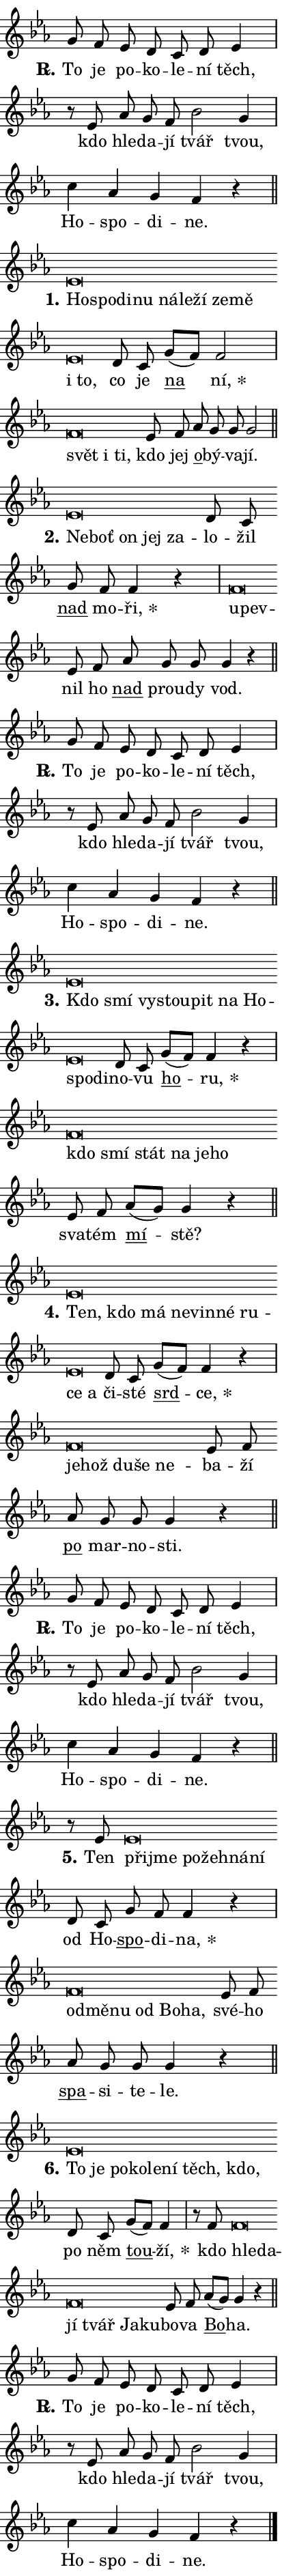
\version "2.24.0"
\header { tagline = "" }
\paper {
  indent = 0\cm
  top-margin = 0\cm
  right-margin = 0.13\cm % to fit lyric hyphens
  bottom-margin = 0\cm
  left-margin = 0\cm
  paper-width = 7\cm
  page-breaking = #ly:one-page-breaking
  system-system-spacing.basic-distance = #11
  score-system-spacing.basic-distance = #11
  ragged-last = ##f
}


%% Author: Thomas Morley
%% https://lists.gnu.org/archive/html/lilypond-user/2020-05/msg00002.html
#(define (line-position grob)
"Returns position of @var[grob} in current system:
   @code{'start}, if at first time-step
   @code{'end}, if at last time-step
   @code{'middle} otherwise
"
  (let* ((col (ly:item-get-column grob))
         (ln (ly:grob-object col 'left-neighbor))
         (rn (ly:grob-object col 'right-neighbor))
         (col-to-check-left (if (ly:grob? ln) ln col))
         (col-to-check-right (if (ly:grob? rn) rn col))
         (break-dir-left
           (and
             (ly:grob-property col-to-check-left 'non-musical #f)
             (ly:item-break-dir col-to-check-left)))
         (break-dir-right
           (and
             (ly:grob-property col-to-check-right 'non-musical #f)
             (ly:item-break-dir col-to-check-right))))
        (cond ((eqv? 1 break-dir-left) 'start)
              ((eqv? -1 break-dir-right) 'end)
              (else 'middle))))

#(define (tranparent-at-line-position vctor)
  (lambda (grob)
  "Relying on @code{line-position} select the relevant enry from @var{vctor}.
Used to determine transparency,"
    (case (line-position grob)
      ((end) (not (vector-ref vctor 0)))
      ((middle) (not (vector-ref vctor 1)))
      ((start) (not (vector-ref vctor 2))))))

noteHeadBreakVisibility =
#(define-music-function (break-visibility)(vector?)
"Makes @code{NoteHead}s transparent relying on @var{break-visibility}"
#{
  \override NoteHead.transparent =
    #(tranparent-at-line-position break-visibility)
#})

#(define delete-ledgers-for-transparent-note-heads
  (lambda (grob)
    "Reads whether a @code{NoteHead} is transparent.
If so this @code{NoteHead} is removed from @code{'note-heads} from
@var{grob}, which is supposed to be @code{LedgerLineSpanner}.
As a result ledgers are not printed for this @code{NoteHead}"
    (let* ((nhds-array (ly:grob-object grob 'note-heads))
           (nhds-list
             (if (ly:grob-array? nhds-array)
                 (ly:grob-array->list nhds-array)
                 '()))
           ;; Relies on the transparent-property being done before
           ;; Staff.LedgerLineSpanner.after-line-breaking is executed.
           ;; This is fragile ...
           (to-keep
             (remove
               (lambda (nhd)
                 (ly:grob-property nhd 'transparent #f))
               nhds-list)))
      ;; TODO find a better method to iterate over grob-arrays, similiar
      ;; to filter/remove etc for lists
      ;; For now rebuilt from scratch
      (set! (ly:grob-object grob 'note-heads)  '())
      (for-each
        (lambda (nhd)
          (ly:pointer-group-interface::add-grob grob 'note-heads nhd))
        to-keep))))

squashNotes = {
  \override NoteHead.X-extent = #'(-0.2 . 0.2)
  \override NoteHead.Y-extent = #'(-0.75 . 0)
  \override NoteHead.stencil =
    #(lambda (grob)
       (let ((pos (ly:grob-property grob 'staff-position)))
         (begin
           (if (< pos -7) (display "ERROR: Lower brevis then expected\n") (display "OK: Expected brevis position\n"))
           (if (<= pos -6) ly:text-interface::print ly:note-head::print))))
}
unSquashNotes = {
  \revert NoteHead.X-extent
  \revert NoteHead.Y-extent
  \revert NoteHead.stencil
}

hideNotes = \noteHeadBreakVisibility #begin-of-line-visible
unHideNotes = \noteHeadBreakVisibility #all-visible

% work-around for resetting accidentals
% https://lilypond.org/doc/v2.23/Documentation/notation/displaying-rhythms#unmetered-music
cadenzaMeasure = {
  \cadenzaOff
  \partial 1024 s1024
  \cadenzaOn
}

#(define-markup-command (accent layout props text) (markup?)
  "Underline accented syllable"
  (interpret-markup layout props
    #{\markup \override #'(offset . 4.3) \underline { #text }#}))

responsum = \markup \concat {
  "R" \hspace #-1.05 \path #0.1 #'((moveto 0 0.07) (lineto 0.9 0.8)) \hspace #0.05 "."
}

spaceSize = #0.6828661417322834 % exact space size for TeX Gyre Schola

\layout {
  \context {
    \Staff
    \remove "Time_signature_engraver"
    \override LedgerLineSpanner.after-line-breaking = #delete-ledgers-for-transparent-note-heads
  }
  \context {
    \Lyrics {
      \override LyricSpace.minimum-distance = \spaceSize
      \override LyricText.font-name = #"TeX Gyre Schola"
      \override LyricText.font-size = 1
      \override StanzaNumber.font-name = #"TeX Gyre Schola Bold"
      \override StanzaNumber.font-size = 1
    }
  }
  \context {
    \Score 
    \override NoteHead.text =
      #(lambda (grob) 
        (let ((pos (ly:grob-property grob 'staff-position)))
          #{\markup {
            \combine
              \halign #-0.55 \raise #(if (= pos -6) 0 0.5) \override #'(thickness . 2) \draw-line #'(3.2 . 0)
              \musicglyph "noteheads.sM1"
          }#}))
  }
}

% magnetic-lyrics.ily
%
%   written by
%     Jean Abou Samra <jean@abou-samra.fr>
%     Werner Lemberg <wl@gnu.org>
%
%   adapted by
%     Jiri Hon <jiri.hon@gmail.com>
%
% Version 2022-Apr-15

% https://www.mail-archive.com/lilypond-user@gnu.org/msg149350.html

#(define (Left_hyphen_pointer_engraver context)
   "Collect syllable-hyphen-syllable occurrences in lyrics and store
them in properties.  This engraver only looks to the left.  For
example, if the lyrics input is @code{foo -- bar}, it does the
following.

@itemize @bullet
@item
Set the @code{text} property of the @code{LyricHyphen} grob between
@q{foo} and @q{bar} to @code{foo}.

@item
Set the @code{left-hyphen} property of the @code{LyricText} grob with
text @q{foo} to the @code{LyricHyphen} grob between @q{foo} and
@q{bar}.
@end itemize

Use this auxiliary engraver in combination with the
@code{lyric-@/text::@/apply-@/magnetic-@/offset!} hook."
   (let ((hyphen #f)
         (text #f))
     (make-engraver
      (acknowledgers
       ((lyric-syllable-interface engraver grob source-engraver)
        (set! text grob)))
      (end-acknowledgers
       ((lyric-hyphen-interface engraver grob source-engraver)
        ;(when (not (grob::has-interface grob 'lyric-space-interface))
          (set! hyphen grob)));)
      ((stop-translation-timestep engraver)
       (when (and text hyphen)
         (ly:grob-set-object! text 'left-hyphen hyphen))
       (set! text #f)
       (set! hyphen #f)))))

#(define (lyric-text::apply-magnetic-offset! grob)
   "If the space between two syllables is less than the value in
property @code{LyricText@/.details@/.squash-threshold}, move the right
syllable to the left so that it gets concatenated with the left
syllable.

Use this function as a hook for
@code{LyricText@/.after-@/line-@/breaking} if the
@code{Left_@/hyphen_@/pointer_@/engraver} is active."
   (let ((hyphen (ly:grob-object grob 'left-hyphen #f)))
     (when hyphen
       (let ((left-text (ly:spanner-bound hyphen LEFT)))
         (when (grob::has-interface left-text 'lyric-syllable-interface)
           (let* ((common (ly:grob-common-refpoint grob left-text X))
                  (this-x-ext (ly:grob-extent grob common X))
                  (left-x-ext
                   (begin
                     ;; Trigger magnetism for left-text.
                     (ly:grob-property left-text 'after-line-breaking)
                     (ly:grob-extent left-text common X)))
                  ;; `delta` is the gap width between two syllables.
                  (delta (- (interval-start this-x-ext)
                            (interval-end left-x-ext)))
                  (details (ly:grob-property grob 'details))
                  (threshold (assoc-get 'squash-threshold details 0.2)))
             (when (< delta threshold)
               (let* (;; We have to manipulate the input text so that
                      ;; ligatures crossing syllable boundaries are not
                      ;; disabled.  For languages based on the Latin
                      ;; script this is essentially a beautification.
                      ;; However, for non-Western scripts it can be a
                      ;; necessity.
                      (lt (ly:grob-property left-text 'text))
                      (rt (ly:grob-property grob 'text))
                      (is-space (grob::has-interface hyphen 'lyric-space-interface))
                      (space (if is-space " " ""))
                      (extra-delta (if is-space spaceSize 0))
                      ;; Append new syllable.
                      (ltrt-space (if (and (string? lt) (string? rt))
                                (string-append lt space rt)
                                (make-concat-markup (list lt space rt))))
                      ;; Right-align `ltrt` to the right side.
                      (ltrt-space-markup (grob-interpret-markup
                               grob
                               (make-translate-markup
                                (cons (interval-length this-x-ext) 0)
                                (make-right-align-markup ltrt-space)))))
                 (begin
                   ;; Don't print `left-text`.
                   (ly:grob-set-property! left-text 'stencil #f)
                   ;; Set text and stencil (which holds all collected
                   ;; syllables so far) and shift it to the left.
                   (ly:grob-set-property! grob 'text ltrt-space)
                   (ly:grob-set-property! grob 'stencil ltrt-space-markup)
                   (ly:grob-translate-axis! grob (- (- delta extra-delta)) X))))))))))


#(define (lyric-hyphen::displace-bounds-first grob)
   ;; Make very sure this callback isn't triggered too early.
   (let ((left (ly:spanner-bound grob LEFT))
         (right (ly:spanner-bound grob RIGHT)))
     (ly:grob-property left 'after-line-breaking)
     (ly:grob-property right 'after-line-breaking)
     (ly:lyric-hyphen::print grob)))

squashThreshold = #0.4

\layout {
  \context {
    \Lyrics
    \consists #Left_hyphen_pointer_engraver
    \override LyricText.after-line-breaking =
      #lyric-text::apply-magnetic-offset!
    \override LyricHyphen.stencil = #lyric-hyphen::displace-bounds-first
    \override LyricText.details.squash-threshold = \squashThreshold
    \override LyricHyphen.minimum-distance = 0
    \override LyricHyphen.minimum-length = \squashThreshold
  }
}

squashText = \override LyricText.details.squash-threshold = 9999
unSquashText = \override LyricText.details.squash-threshold = \squashThreshold

leftText = \override LyricText.self-alignment-X = #LEFT
unLeftText = \revert LyricText.self-alignment-X

starOffset = #(lambda (grob) 
                (let ((x_offset (ly:self-alignment-interface::aligned-on-x-parent grob)))
                  (if (= x_offset 0) 0 (+ x_offset 1.2))))

star = #(define-music-function (syllable)(string?)
"Append star separator at the end of a syllable"
#{
  \once \override LyricText.X-offset = #starOffset
  \lyricmode { \markup {
    #syllable
    \override #'((font-name . "TeX Gyre Schola Bold")) \hspace #0.2 \lower #0.65 \larger "*"
  } }
#})

starAccent = #(define-music-function (syllable)(string?)
"Append star separator at the end of a syllable and make accent"
#{
  \once \override LyricText.X-offset = #starOffset
  \lyricmode { \markup {
    \accent #syllable
    \override #'((font-name . "TeX Gyre Schola Bold")) \hspace #0.2 \lower #0.65 \larger "*"
  } }
#})

breath = #(define-music-function (syllable)(string?)
"Append breathing indicator at the end of a syllable"
#{
  \lyricmode { \markup { #syllable "+" } }
#})

optionalBreath = #(define-music-function (syllable)(string?)
"Append optional breathing indicator at the end of a syllable"
#{
  \lyricmode { \markup { #syllable "(+)" } }
#})


\score {
    <<
        \new Voice = "melody" { \cadenzaOn \key es \major \relative { g'8 f es d c d es4 \cadenzaMeasure \bar "|" r8 es as g f \bar "" bes2 g4 \cadenzaMeasure \bar "|" c as g f r \cadenzaMeasure \bar "||" \break } }
        \new Lyrics \lyricsto "melody" { \lyricmode { \set stanza = \responsum
To je po -- ko -- le -- ní těch, kdo hle -- da -- jí tvář tvou, Ho -- spo -- di -- ne. } }
    >>
    \layout {}
}

\score {
    <<
        \new Voice = "melody" { \cadenzaOn \key es \major \relative { \squashNotes es'\breve*1/16 \hideNotes \breve*1/16 \bar "" \breve*1/16 \bar "" \breve*1/16 \bar "" \breve*1/16 \bar "" \breve*1/16 \bar "" \breve*1/16 \bar "" \breve*1/16 \bar "" \breve*1/16 \bar "" \breve*1/16 \breve*1/16 \bar "" \unHideNotes \unSquashNotes d8 c \bar "" g'[( f)] f2 \cadenzaMeasure \bar "|" \squashNotes f\breve*1/16 \hideNotes \breve*1/16 \breve*1/16 \bar "" \unHideNotes \unSquashNotes es8 f \bar "" as g g g2 \cadenzaMeasure \bar "||" \break } }
        \new Lyrics \lyricsto "melody" { \lyricmode { \set stanza = "1."
\leftText Ho -- \squashText spo -- di -- nu ná -- le -- ží ze -- mě i to, \unLeftText \unSquashText co je \markup \accent na \star ní, \leftText svět \squashText i ti, \unLeftText \unSquashText kdo jej \markup \accent o -- bý -- va -- jí. } }
    >>
    \layout {}
}

\score {
    <<
        \new Voice = "melody" { \cadenzaOn \key es \major \relative { \squashNotes es'\breve*1/16 \hideNotes \breve*1/16 \bar "" \breve*1/16 \bar "" \breve*1/16 \breve*1/16 \bar "" \unHideNotes \unSquashNotes d8 c \bar "" g' f f4 r \cadenzaMeasure \bar "|" \squashNotes f\breve*1/16 \hideNotes \breve*1/16 \bar "" \unHideNotes \unSquashNotes es8 f \bar "" as g g g4 r \cadenzaMeasure \bar "||" \break } }
        \new Lyrics \lyricsto "melody" { \lyricmode { \set stanza = "2."
\leftText Ne -- \squashText boť on jej za -- \unLeftText \unSquashText lo -- žil \markup \accent nad mo -- \star ři, \leftText u -- \squashText pev -- \unLeftText \unSquashText nil ho \markup \accent nad prou -- dy vod. } }
    >>
    \layout {}
}

\score {
    <<
        \new Voice = "melody" { \cadenzaOn \key es \major \relative { g'8 f es d c d es4 \cadenzaMeasure \bar "|" r8 es as g f \bar "" bes2 g4 \cadenzaMeasure \bar "|" c as g f r \cadenzaMeasure \bar "||" \break } }
        \new Lyrics \lyricsto "melody" { \lyricmode { \set stanza = \responsum
To je po -- ko -- le -- ní těch, kdo hle -- da -- jí tvář tvou, Ho -- spo -- di -- ne. } }
    >>
    \layout {}
}

\score {
    <<
        \new Voice = "melody" { \cadenzaOn \key es \major \relative { \squashNotes es'\breve*1/16 \hideNotes \breve*1/16 \bar "" \breve*1/16 \bar "" \breve*1/16 \bar "" \breve*1/16 \bar "" \breve*1/16 \bar "" \breve*1/16 \bar "" \breve*1/16 \breve*1/16 \bar "" \unHideNotes \unSquashNotes d8 c \bar "" g'[( f)] f4 r \cadenzaMeasure \bar "|" \squashNotes f\breve*1/16 \hideNotes \breve*1/16 \bar "" \breve*1/16 \bar "" \breve*1/16 \bar "" \breve*1/16 \breve*1/16 \bar "" \unHideNotes \unSquashNotes es8 f \bar "" as[( g)] g4 r \cadenzaMeasure \bar "||" \break } }
        \new Lyrics \lyricsto "melody" { \lyricmode { \set stanza = "3."
\leftText Kdo \squashText smí vy -- stou -- pit na Ho -- spo -- di -- \unLeftText \unSquashText no -- vu \markup \accent ho -- \star ru, \leftText kdo \squashText smí stát na je -- ho \unLeftText \unSquashText sva -- tém \markup \accent mí -- stě? } }
    >>
    \layout {}
}

\score {
    <<
        \new Voice = "melody" { \cadenzaOn \key es \major \relative { \squashNotes es'\breve*1/16 \hideNotes \breve*1/16 \bar "" \breve*1/16 \bar "" \breve*1/16 \bar "" \breve*1/16 \bar "" \breve*1/16 \bar "" \breve*1/16 \bar "" \breve*1/16 \breve*1/16 \bar "" \unHideNotes \unSquashNotes d8 c \bar "" g'[( f)] f4 r \cadenzaMeasure \bar "|" \squashNotes f\breve*1/16 \hideNotes \breve*1/16 \bar "" \breve*1/16 \bar "" \breve*1/16 \breve*1/16 \bar "" \unHideNotes \unSquashNotes es8 f \bar "" as g g g4 r \cadenzaMeasure \bar "||" \break } }
        \new Lyrics \lyricsto "melody" { \lyricmode { \set stanza = "4."
\leftText Ten, \squashText kdo má ne -- vin -- né ru -- ce a \unLeftText \unSquashText či -- sté \markup \accent srd -- \star ce, \leftText je -- \squashText hož du -- še ne -- \unLeftText \unSquashText ba -- ží \markup \accent po mar -- no -- sti. } }
    >>
    \layout {}
}

\score {
    <<
        \new Voice = "melody" { \cadenzaOn \key es \major \relative { g'8 f es d c d es4 \cadenzaMeasure \bar "|" r8 es as g f \bar "" bes2 g4 \cadenzaMeasure \bar "|" c as g f r \cadenzaMeasure \bar "||" \break } }
        \new Lyrics \lyricsto "melody" { \lyricmode { \set stanza = \responsum
To je po -- ko -- le -- ní těch, kdo hle -- da -- jí tvář tvou, Ho -- spo -- di -- ne. } }
    >>
    \layout {}
}

\score {
    <<
        \new Voice = "melody" { \cadenzaOn \key es \major \relative { r8 es'8 \squashNotes es\breve*1/16 \hideNotes \breve*1/16 \bar "" \breve*1/16 \bar "" \breve*1/16 \bar "" \breve*1/16 \breve*1/16 \bar "" \unHideNotes \unSquashNotes d8 c \bar "" g' f f4 r \cadenzaMeasure \bar "|" \squashNotes f\breve*1/16 \hideNotes \breve*1/16 \bar "" \breve*1/16 \bar "" \breve*1/16 \bar "" \breve*1/16 \breve*1/16 \bar "" \unHideNotes \unSquashNotes es8 f \bar "" as g g g4 r \cadenzaMeasure \bar "||" \break } }
        \new Lyrics \lyricsto "melody" { \lyricmode { \set stanza = "5."
Ten \leftText při -- \squashText jme po -- žeh -- ná -- ní \unLeftText \unSquashText od Ho -- \markup \accent spo -- di -- \star na, \leftText od -- \squashText mě -- nu od Bo -- ha, \unLeftText \unSquashText své -- ho \markup \accent spa -- si -- te -- le. } }
    >>
    \layout {}
}

\score {
    <<
        \new Voice = "melody" { \cadenzaOn \key es \major \relative { \squashNotes es'\breve*1/16 \hideNotes \breve*1/16 \bar "" \breve*1/16 \bar "" \breve*1/16 \bar "" \breve*1/16 \bar "" \breve*1/16 \bar "" \breve*1/16 \breve*1/16 \bar "" \unHideNotes \unSquashNotes d8 c \bar "" g'[( f)] f4 \cadenzaMeasure \bar "|" r8 f8 \squashNotes f\breve*1/16 \hideNotes \breve*1/16 \bar "" \breve*1/16 \bar "" \breve*1/16 \bar "" \breve*1/16 \breve*1/16 \bar "" \unHideNotes \unSquashNotes es8 f \bar "" as[( g)] g4 r \cadenzaMeasure \bar "||" \break } }
        \new Lyrics \lyricsto "melody" { \lyricmode { \set stanza = "6."
\leftText To \squashText je po -- ko -- le -- ní těch, kdo, \unLeftText \unSquashText po něm \markup \accent tou -- \star ží, kdo \leftText hle -- \squashText da -- jí tvář Ja -- ku -- \unLeftText \unSquashText bo -- va \markup \accent Bo -- ha. } }
    >>
    \layout {}
}

\score {
    <<
        \new Voice = "melody" { \cadenzaOn \key es \major \relative { g'8 f es d c d es4 \cadenzaMeasure \bar "|" r8 es as g f \bar "" bes2 g4 \cadenzaMeasure \bar "|" c as g f r \cadenzaMeasure \bar "||" \break } \bar "|." }
        \new Lyrics \lyricsto "melody" { \lyricmode { \set stanza = \responsum
To je po -- ko -- le -- ní těch, kdo hle -- da -- jí tvář tvou, Ho -- spo -- di -- ne. } }
    >>
    \layout {}
}
